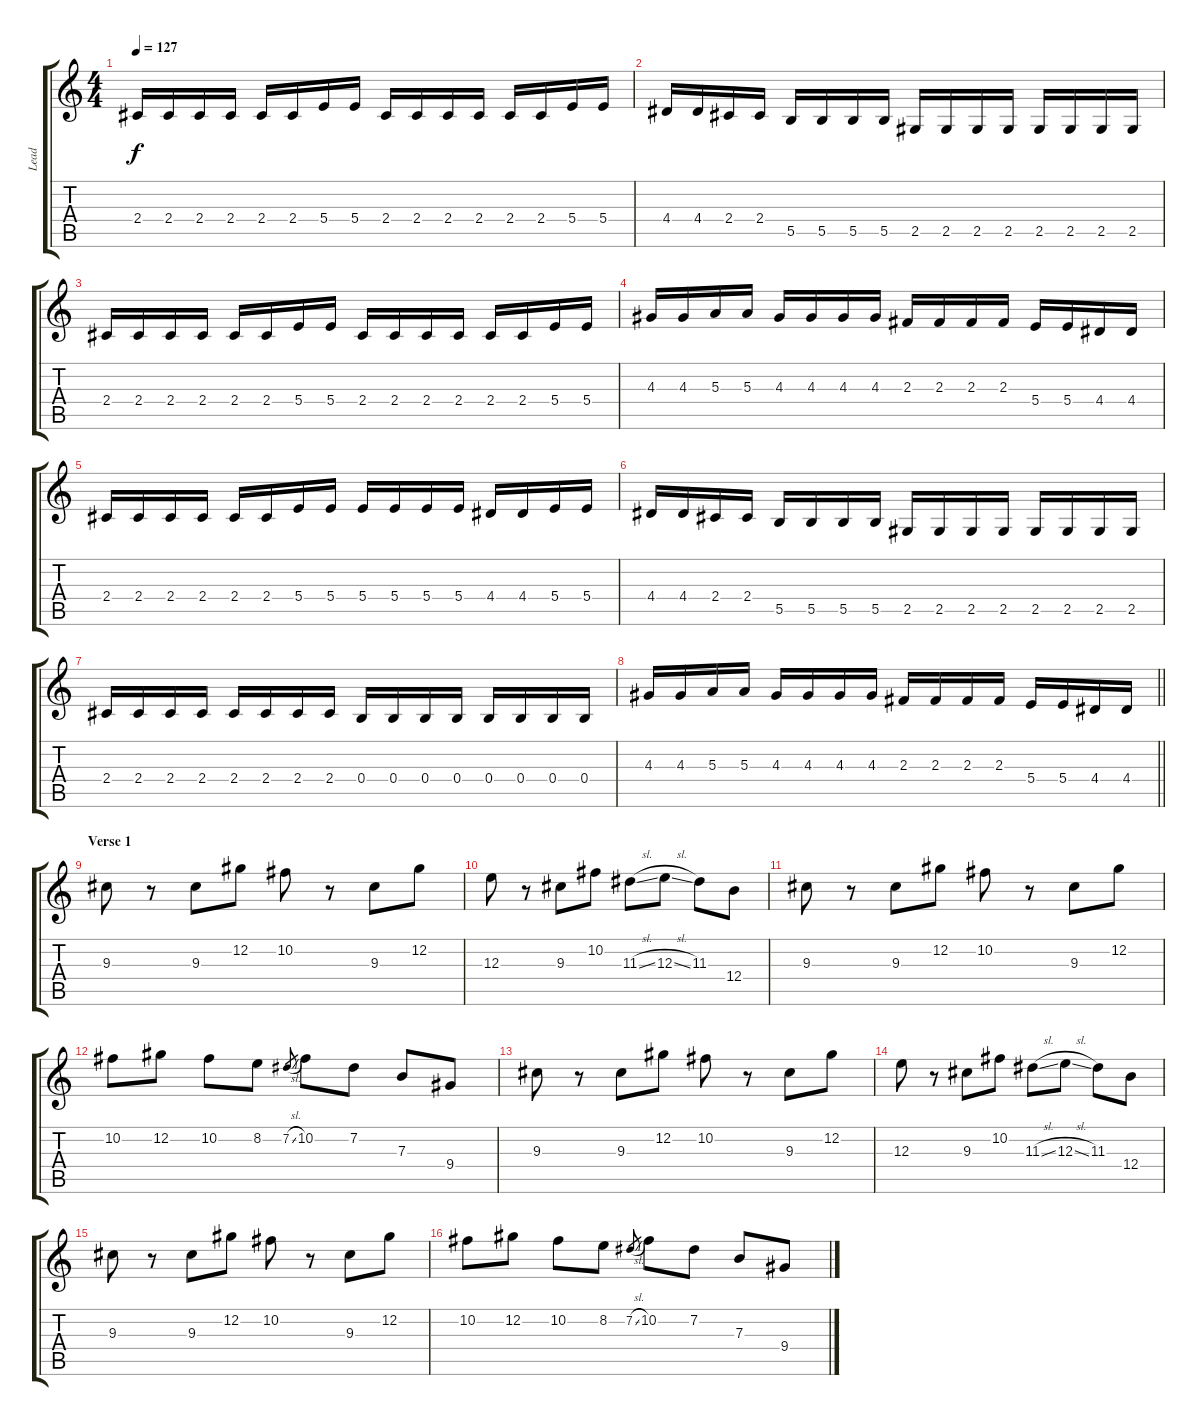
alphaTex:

\track ("Lead" "Lead") {instrument distortionguitar}
\staff {score tabs}
\tuning (Db4 Ab3 E3 B2 Gb2 Db2) {hide}
\ts (4 4)
\tempo 127
\clef g2
\ks c
2.4.16{dy f} 2.4.16 2.4.16 2.4.16 2.4.16 2.4.16 5.4.16 5.4.16 2.4.16 2.4.16 2.4.16 2.4.16 2.4.16 2.4.16 5.4.16 5.4.16 |
4.4.16 4.4.16 2.4.16 2.4.16 5.5.16 5.5.16 5.5.16 5.5.16 2.5.16 2.5.16 2.5.16 2.5.16 2.5.16 2.5.16 2.5.16 2.5.16 |
2.4.16 2.4.16 2.4.16 2.4.16 2.4.16 2.4.16 5.4.16 5.4.16 2.4.16 2.4.16 2.4.16 2.4.16 2.4.16 2.4.16 5.4.16 5.4.16 |
4.3.16 4.3.16 5.3.16 5.3.16 4.3.16 4.3.16 4.3.16 4.3.16 2.3.16 2.3.16 2.3.16 2.3.16 5.4.16 5.4.16 4.4.16 4.4.16 |
2.4.16 2.4.16 2.4.16 2.4.16 2.4.16 2.4.16 5.4.16 5.4.16 5.4.16 5.4.16 5.4.16 5.4.16 4.4.16 4.4.16 5.4.16 5.4.16 |
4.4.16 4.4.16 2.4.16 2.4.16 5.5.16 5.5.16 5.5.16 5.5.16 2.5.16 2.5.16 2.5.16 2.5.16 2.5.16 2.5.16 2.5.16 2.5.16 |
2.4.16 2.4.16 2.4.16 2.4.16 2.4.16 2.4.16 2.4.16 2.4.16 0.4.16 0.4.16 0.4.16 0.4.16 0.4.16 0.4.16 0.4.16 0.4.16 |
\barLineRight lightlight
4.3.16 4.3.16 5.3.16 5.3.16 4.3.16 4.3.16 4.3.16 4.3.16 2.3.16 2.3.16 2.3.16 2.3.16 5.4.16 5.4.16 4.4.16 4.4.16 |
\section ("" "Verse 1")
9.3.8 r.8 9.3.8 12.2.8 10.2.8 r.8 9.3.8 12.2.8 |
12.3.8 r.8 9.3.8 10.2.8 11.3{sl}.8 12.3{sl}.8 11.3.8 12.4.8 |
9.3.8 r.8 9.3.8 12.2.8 10.2.8 r.8 9.3.8 12.2.8 |
10.2.8 12.2.8 10.2.8 8.2.8 7.2{sl}.8{gr} 10.2.8 7.2.8 7.3.8 9.4.8 |
9.3.8 r.8 9.3.8 12.2.8 10.2.8 r.8 9.3.8 12.2.8 |
12.3.8 r.8 9.3.8 10.2.8 11.3{sl}.8 12.3{sl}.8 11.3.8 12.4.8 |
9.3.8 r.8 9.3.8 12.2.8 10.2.8 r.8 9.3.8 12.2.8 |
10.2.8 12.2.8 10.2.8 8.2.8 7.2{sl}.8{gr} 10.2.8 7.2.8 7.3.8 9.4.8
